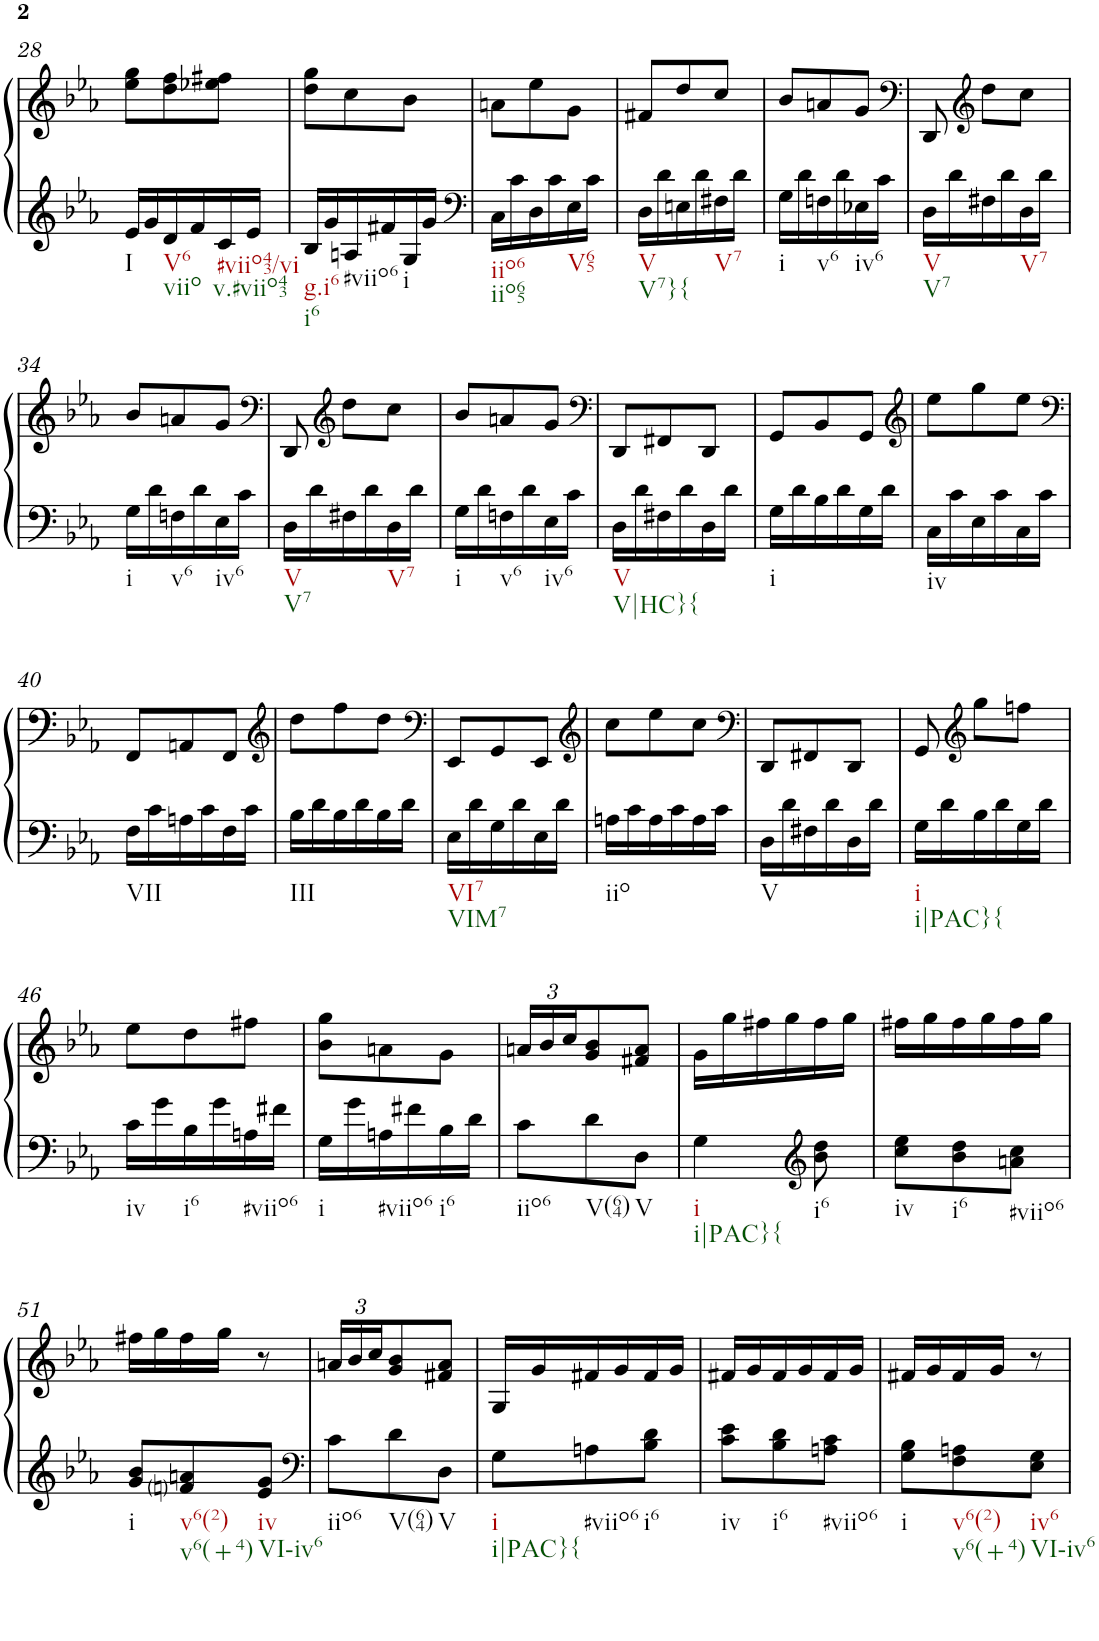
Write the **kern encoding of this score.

**kern	**kern
*part1	*part1
*staff2	*staff1
*I"Piano	*
*I'Pno	*
!!LO:PB:g=z
*clefG2	*clefG2
*k[b-e-a-]	*k[b-e-a-]
*c:	*c:
*M3/8	*M3/8
=28	=28
!LO:TX:b:t=I	!
16e-/LL	8ee-\ 8gg\L
16g/	.
!LO:TX:b:t=V6	!
!LO:TX:b:t=viio	!
16d/	8dd\ 8ff\
16f/	.
!LO:TX:b:t=#viio43/vi	!
!LO:TX:b:t=v.#viio43	!
16c/	8ee-X\ 8ff#X\J
16e-/JJ	.
=29	=29
!LO:TX:b:t=g.i6	!
!LO:TX:b:t=i6	!
16B-/LL	8dd\ 8gg\L
16g/	.
!LO:TX:b:t=#viio6	!
16An/	8cc\
16f#X/	.
!LO:TX:b:t=i	!
16G/	8b-\J
16g/JJ	.
=30	=30
*clefF4	*
!LO:TX:b:t=iio6	!
!LO:TX:b:t=iio65	!
16C\LL	8an\L
16c\	.
16D\	8ee-\
16c\	.
!LO:TX:b:t=V65	!
16E-\	8g\J
16c\JJ	.
=31	=31
!LO:TX:b:t=V	!
!LO:TX:b:t=V7}{	!
16D\LL	8f#X/L
16d\	.
16En\	8dd/
16d\	.
!LO:TX:b:t=V7	!
16F#X\	8cc/J
16d\JJ	.
=32	=32
!LO:TX:b:t=i	!
16G\LL	8b-/L
16d\	.
!LO:TX:b:t=v6	!
16Fn\	8an/
16d\	.
!LO:TX:b:t=iv6	!
16E-X\	8g/J
16c\JJ	.
=33	=33
*	*clefF4
!LO:TX:b:t=V	!
!LO:TX:b:t=V7	!
16D\LL	8DD/
16d\	.
*	*clefG2
16F#X\	8dd\L
16d\	.
!LO:TX:b:t=V7	!
16D\	8cc\J
16d\JJ	.
!!LO:LB:g=z
=34	=34
!LO:TX:b:t=i	!
16G\LL	8b-/L
16d\	.
!LO:TX:b:t=v6	!
16Fn\	8an/
16d\	.
!LO:TX:b:t=iv6	!
16E-\	8g/J
16c\JJ	.
=35	=35
*	*clefF4
!LO:TX:b:t=V	!
!LO:TX:b:t=V7	!
16D\LL	8DD/
16d\	.
*	*clefG2
16F#X\	8dd\L
16d\	.
!LO:TX:b:t=V7	!
16D\	8cc\J
16d\JJ	.
=36	=36
!LO:TX:b:t=i	!
16G\LL	8b-/L
16d\	.
!LO:TX:b:t=v6	!
16Fn\	8an/
16d\	.
!LO:TX:b:t=iv6	!
16E-\	8g/J
16c\JJ	.
=37	=37
*	*clefF4
!LO:TX:b:t=V	!
!LO:TX:b:t=V|HC}{	!
16D\LL	8DD/L
16d\	.
16F#X\	8FF#X/
16d\	.
16D\	8DD/J
16d\JJ	.
=38	=38
!LO:TX:b:t=i	!
16G\LL	8GG/L
16d\	.
16B-\	8BB-/
16d\	.
16G\	8GG/J
16d\JJ	.
=39	=39
*	*clefG2
!LO:TX:b:t=iv	!
16C\LL	8ee-\L
16c\	.
16E-\	8gg\
16c\	.
16C\	8ee-\J
16c\JJ	.
!!LO:LB:g=z
=40	=40
*	*clefF4
!LO:TX:b:t=VII	!
16F\LL	8FF/L
16c\	.
16An\	8AAn/
16c\	.
16F\	8FF/J
16c\JJ	.
=41	=41
*	*clefG2
!LO:TX:b:t=III	!
16B-\LL	8dd\L
16d\	.
16B-\	8ff\
16d\	.
16B-\	8dd\J
16d\JJ	.
=42	=42
*	*clefF4
!LO:TX:b:t=VI7	!
!LO:TX:b:t=VIM7	!
16E-\LL	8EE-/L
16d\	.
16G\	8GG/
16d\	.
16E-\	8EE-/J
16d\JJ	.
=43	=43
*	*clefG2
!LO:TX:b:t=iio	!
16An\LL	8cc\L
16c\	.
16A\	8ee-\
16c\	.
16A\	8cc\J
16c\JJ	.
=44	=44
*	*clefF4
!LO:TX:b:t=V	!
16D\LL	8DD/L
16d\	.
16F#X\	8FF#X/
16d\	.
16D\	8DD/J
16d\JJ	.
=45	=45
!LO:TX:b:t=i	!
!LO:TX:b:t=i|PAC}{	!
16G\LL	8GG/
16d\	.
*	*clefG2
16B-\	8gg\L
16d\	.
16G\	8ffn\J
16d\JJ	.
!!LO:LB:g=z
=46	=46
!LO:TX:b:t=iv	!
16c\LL	8ee-\L
16g\	.
!LO:TX:b:t=i6	!
16B-\	8dd\
16g\	.
!LO:TX:b:t=#viio6	!
16An\	8ff#X\J
16f#X\JJ	.
=47	=47
!LO:TX:b:t=i	!
16G\LL	8b-\ 8gg\L
16g\	.
!LO:TX:b:t=#viio6	!
16An\	8an\
16f#X\	.
!LO:TX:b:t=i6	!
16B-\	8g\J
16d\JJ	.
=48	=48
*	*Xbrackettup
!LO:TX:b:t=iio6	!
8c\L	24an/LL
.	24b-/
.	24cc/J
!LO:TX:b:t=V(64)	!
8d\	8g/ 8b-/
!LO:TX:b:t=V	!
8D\J	8f#X/ 8a/J
=49	=49
!LO:TX:b:t=i	!
!LO:TX:b:t=i|PAC}{	!
4G\	16g\LL
.	16gg\
.	16ff#X\
.	16gg\
*clefG2	*
!LO:TX:b:t=i6	!
8b-\ 8dd\	16ff#\
.	16gg\JJ
=50	=50
!LO:TX:b:t=iv	!
8cc\ 8ee-\L	16ff#X\LL
.	16gg\
!LO:TX:b:t=i6	!
8b-\ 8dd\	16ff#\
.	16gg\
!LO:TX:b:t=#viio6	!
8an\ 8cc\J	16ff#\
.	16gg\JJ
!!LO:LB:g=z
=51	=51
!LO:TX:b:t=i	!
8g/ 8b-/L	16ff#X\LL
.	16gg\
!LO:TX:b:t=v6(2)	!
!LO:TX:b:t=v6(+4)	!
8fni/ 8an/	16ff#\
.	16gg\JJ
!LO:TX:b:t=iv	!
!LO:TX:b:t=VI-iv6	!
8e-/ 8g/J	8r
=52	=52
*clefF4	*
!LO:TX:b:t=iio6	!
8c\L	24an/LL
.	24b-/
.	24cc/J
!LO:TX:b:t=V(64)	!
8d\	8g/ 8b-/
!LO:TX:b:t=V	!
8D\J	8f#X/ 8a/J
=53	=53
!LO:TX:b:t=i	!
!LO:TX:b:t=i|PAC}{	!
8G\L	16G/LL
.	16g/
!LO:TX:b:t=#viio6	!
8An\	16f#X/
.	16g/
!LO:TX:b:t=i6	!
8B-\ 8d\J	16f#/
.	16g/JJ
=54	=54
!LO:TX:b:t=iv	!
8c\ 8e-\L	16f#X/LL
.	16g/
!LO:TX:b:t=i6	!
8B-\ 8d\	16f#/
.	16g/
!LO:TX:b:t=#viio6	!
8An\ 8c\J	16f#/
.	16g/JJ
=55	=55
!LO:TX:b:t=i	!
8G\ 8B-\L	16f#X/LL
.	16g/
!LO:TX:b:t=v6(2)	!
!LO:TX:b:t=v6(+4)	!
8F\ 8An\	16f#/
.	16g/JJ
!LO:TX:b:t=iv6	!
!LO:TX:b:t=VI-iv6	!
8E-\ 8G\J	8r
=	=
*-	*-
